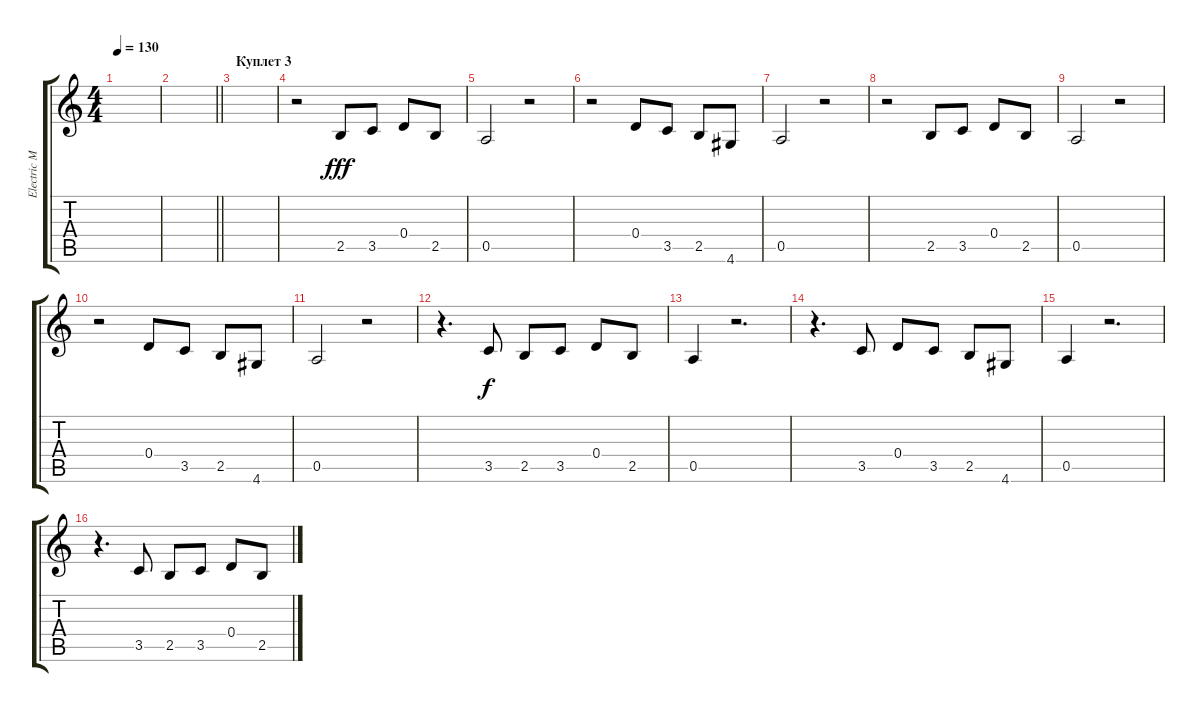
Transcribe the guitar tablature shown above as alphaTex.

\track ("Electric Muted" "Electric M") {instrument electricguitarmuted}
\staff {score tabs}
\tuning (E4 B3 G3 D3 A2 E2) {hide}
\ts (4 4)
\tempo 130
\clef g2
\ks c
|
\barLineRight lightlight
|
\section ("" "Куплет 3")
|
r.2 2.5.8{dy fff} 3.5.8 0.4.8 2.5.8 |
0.5.2 r.2 |
r.2 0.4.8 3.5.8 2.5.8 4.6.8 |
0.5.2 r.2 |
r.2 2.5.8 3.5.8 0.4.8 2.5.8 |
0.5.2 r.2 |
r.2 0.4.8 3.5.8 2.5.8 4.6.8 |
0.5.2 r.2 |
r.4{d} 3.5.8{dy f} 2.5.8 3.5.8 0.4.8 2.5.8 |
0.5.4 r.2{d} |
r.4{d} 3.5.8 0.4.8 3.5.8 2.5.8 4.6.8 |
0.5.4 r.2{d} |
r.4{d} 3.5.8 2.5.8 3.5.8 0.4.8 2.5.8
